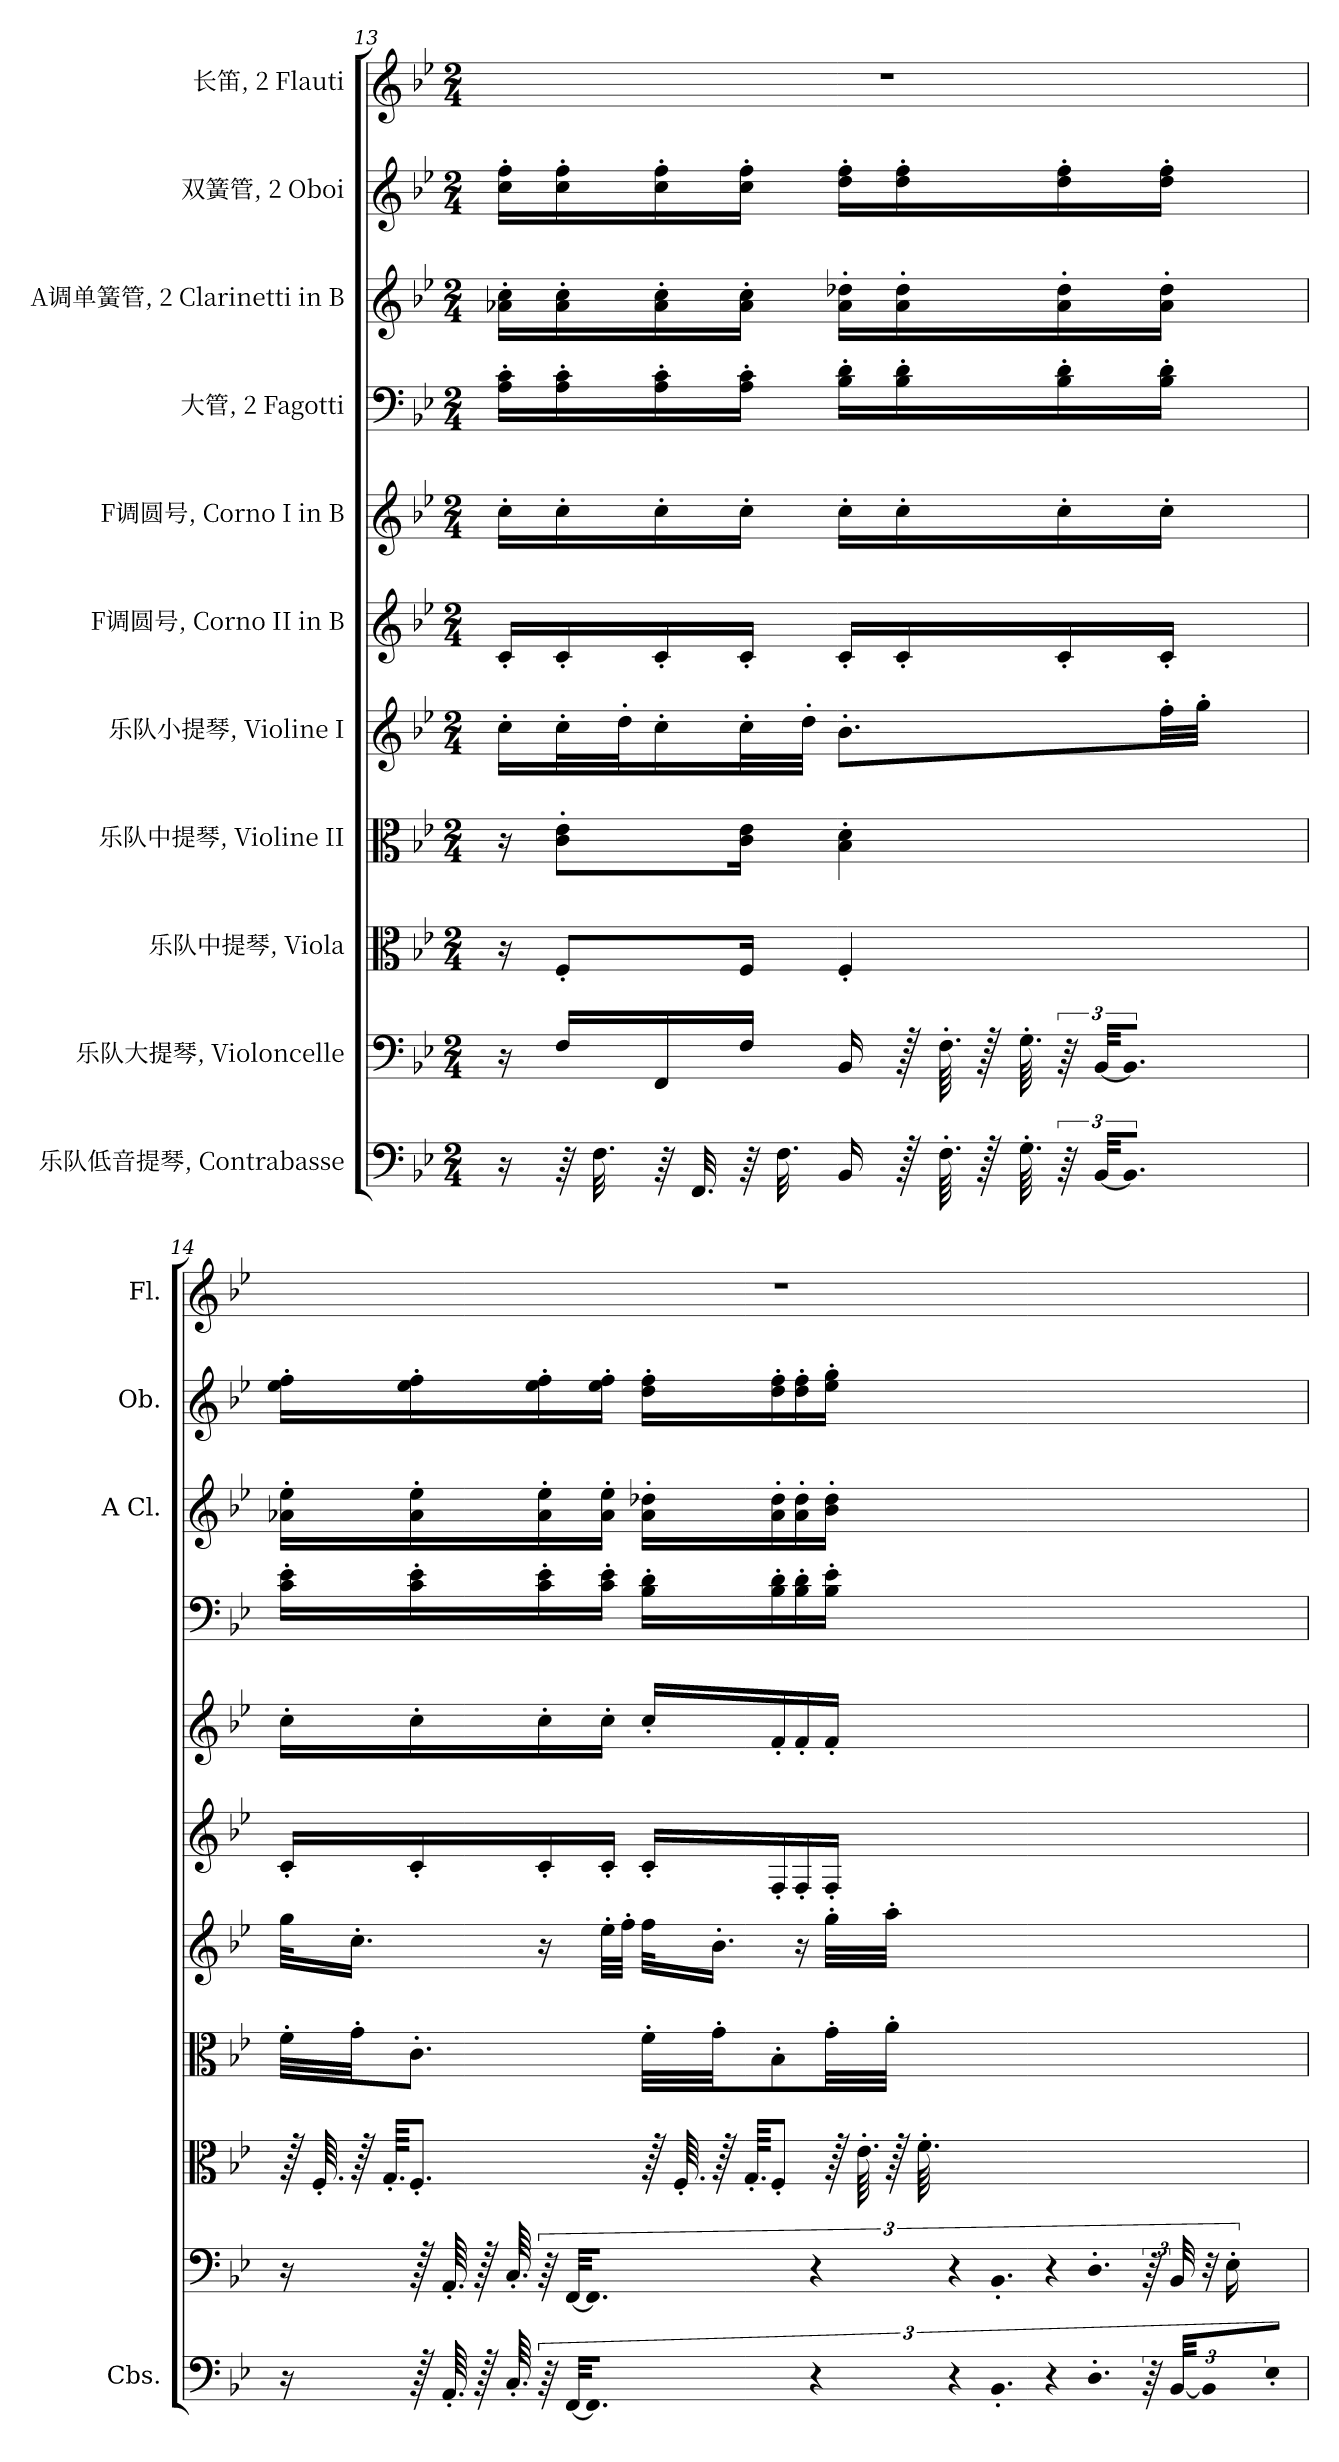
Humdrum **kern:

**kern	**kern	**kern	**kern	**kern	**kern	**kern	**kern	**kern	**kern	**kern
*part11	*part10	*part9	*part8	*part7	*part6	*part5	*part4	*part3	*part2	*part1
*staff11	*staff10	*staff9	*staff8	*staff7	*staff6	*staff5	*staff4	*staff3	*staff2	*staff1
*I"乐队低音提琴, Contrabasse	*I"乐队大提琴, Violoncelle	*I"乐队中提琴, Viola	*I"乐队中提琴, Violine II	*I"乐队小提琴, Violine I	*I"F调圆号, Corno II in B	*I"F调圆号, Corno I in B	*I"大管, 2 Fagotti	*I"A调单簧管, 2 Clarinetti in B	*I"双簧管, 2 Oboi	*I"长笛, 2 Flauti
*I'Cbs.	*	*	*	*	*	*	*	*I'A Cl.	*I'Ob.	*I'Fl.
*clefF4	*clefF4	*clefC3	*clefC3	*clefG2	*clefG2	*clefG2	*clefF4	*clefG2	*clefG2	*clefG2
*ITrd7c12	*	*	*	*	*ITrd4c7	*ITrd4c7	*	*ITrd2c3	*	*
*k[b-e-]	*k[b-e-]	*k[b-e-]	*k[b-e-]	*k[b-e-]	*k[b-e-a-]	*k[b-e-a-]	*k[b-e-]	*k[f#]	*k[b-e-]	*k[b-e-]
*M2/4	*M2/4	*M2/4	*M2/4	*M2/4	*M2/4	*M2/4	*M2/4	*M2/4	*M2/4	*M2/4
=13	=13	=13	=13	=13	=13	=13	=13	=13	=13	=13
16r	16r	16r	16r	16cc'\LL	16F'/LL	16f'\LL	16A\' 16c\'LL	16fn\' 16a\'LL	16cc\' 16ff\'LL	2r
64r	16F/LL	8F'/L	8c\' 8e-\'L	32cc'\L	16F'/	16f'\	16A\' 16c\'	16f\' 16a\'	16cc\' 16ff\'	.
32.FF\	.	.	.	.	.	.	.	.	.	.
.	.	.	.	32dd'\J	.	.	.	.	.	.
64r	16FF/	.	.	16cc'\	16F'/	16f'\	16A\' 16c\'	16f\' 16a\'	16cc\' 16ff\'	.
32.FFF/	.	.	.	.	.	.	.	.	.	.
64r	16F/JJ	16F/Jk	16c\ 16e-\Jk	32cc'\L	16F'/JJ	16f'\JJ	16A\' 16c\'JJ	16f\' 16a\'JJ	16cc\' 16ff\'JJ	.
32.FF\	.	.	.	.	.	.	.	.	.	.
.	.	.	.	32dd'\JJJ	.	.	.	.	.	.
16BBB-/	16BB-/	4F'/	4B-\' 4d\'	8.b-'\L	16F'/LL	16f'\LL	16B-\' 16d\'LL	16f\' 16b-X\'LL	16dd\' 16ff\'LL	.
128r	128r	.	.	.	16F'/	16f'\	16B-\' 16d\'	16f\' 16b-\'	16dd\' 16ff\'	.
64.FF'\	64.F'\	.	.	.	.	.	.	.	.	.
128r	128r	.	.	.	.	.	.	.	.	.
64.GG'\	64.G'\	.	.	.	.	.	.	.	.	.
96r	96r	.	.	.	16F'/	16f'\	16B-\' 16d\'	16f\' 16b-\'	16dd\' 16ff\'	.
[48BBB-/KLL	[48BB-/KLL	.	.	.	.	.	.	.	.	.
16.BBB-/JJ]	16.BB-/JJ]	.	.	.	.	.	.	.	.	.
.	.	.	.	32ff'\LL	16F'/JJ	16f'\JJ	16B-\' 16d\'JJ	16f\' 16b-\'JJ	16dd\' 16ff\'JJ	.
.	.	.	.	32gg'\JJJ	.	.	.	.	.	.
!!LO:PB:g=z
=14	=14	=14	=14	=14	=14	=14	=14	=14	=14	=14
16r	16r	128r	32f'\LLL	32gg\KLL	16F'/LL	16f'\LL	16c\' 16e-\'LL	16fn\' 16cc\'LL	16ee-\' 16ff\'LL	2r
.	.	64.F'/	.	.	.	.	.	.	.	.
.	.	128r	32g'\JJ	16.cc'\JJ	.	.	.	.	.	.
.	.	64.G'/KKKL	.	.	.	.	.	.	.	.
128r	128r	8.F'/J	8.c'\J	.	16F'/	16f'\	16c\' 16e-\'	16f\' 16cc\'	16ee-\' 16ff\'	.
64.AAA'/	64.AA'/	.	.	.	.	.	.	.	.	.
128r	128r	.	.	.	.	.	.	.	.	.
64.CC'/	64.C'/	.	.	.	.	.	.	.	.	.
96r	96r	.	.	16r	16F'/	16f'\	16c\' 16e-\'	16f\' 16cc\'	16ee-\' 16ff\'	.
[48FFF/KLL	[48FF/KLL	.	.	.	.	.	.	.	.	.
16.FFF/JJ]	16.FF/JJ]	.	.	.	.	.	.	.	.	.
.	.	.	.	32ee-'\LLL	16F'/JJ	16f'\JJ	16c\' 16e-\'JJ	16f\' 16cc\'JJ	16ee-\' 16ff\'JJ	.
.	.	.	.	32ff'\JJJ	.	.	.	.	.	.
16r	16r	128r	32f'\LLL	32ff\KLL	16F'/LL	16f'/LL	16B-\' 16d\'LL	16f\' 16b-X\'LL	16dd\' 16ff\'LL	.
.	.	64.F'/	.	.	.	.	.	.	.	.
.	.	128r	32g'\JJ	16.b-'\JJ	.	.	.	.	.	.
.	.	64.G'/KKKL	.	.	.	.	.	.	.	.
128r	128r	8F'/J	8B-'\	.	16BB-'/	16B-'/	16B-\' 16d\'	16f\' 16b-\'	16dd\' 16ff\'	.
64.BBB-'/	64.BB-'/	.	.	.	.	.	.	.	.	.
128r	128r	.	.	.	.	.	.	.	.	.
64.DD'\	64.D'\	.	.	.	.	.	.	.	.	.
96r	96r	.	.	16r	16BB-'/	16B-'/	16B-\' 16d\'	16f\' 16b-\'	16dd\' 16ff\'	.
[48BBB-/LLL	48BB-/	.	.	.	.	.	.	.	.	.
32BBB-/J]	32r	.	.	.	.	.	.	.	.	.
16EE-'/JJ	16E-'\	128r	32g'\LL	32gg'\LLL	16BB-'/JJ	16B-'/JJ	16B-\' 16e-\'JJ	16g\' 16b-\'JJ	16ee-\' 16gg\'JJ	.
.	.	64.e-'\	.	.	.	.	.	.	.	.
.	.	128r	32a'\JJJ	32aa'\JJJ	.	.	.	.	.	.
.	.	64.f'\	.	.	.	.	.	.	.	.
=	=	=	=	=	=	=	=	=	=	=
*-	*-	*-	*-	*-	*-	*-	*-	*-	*-	*-
